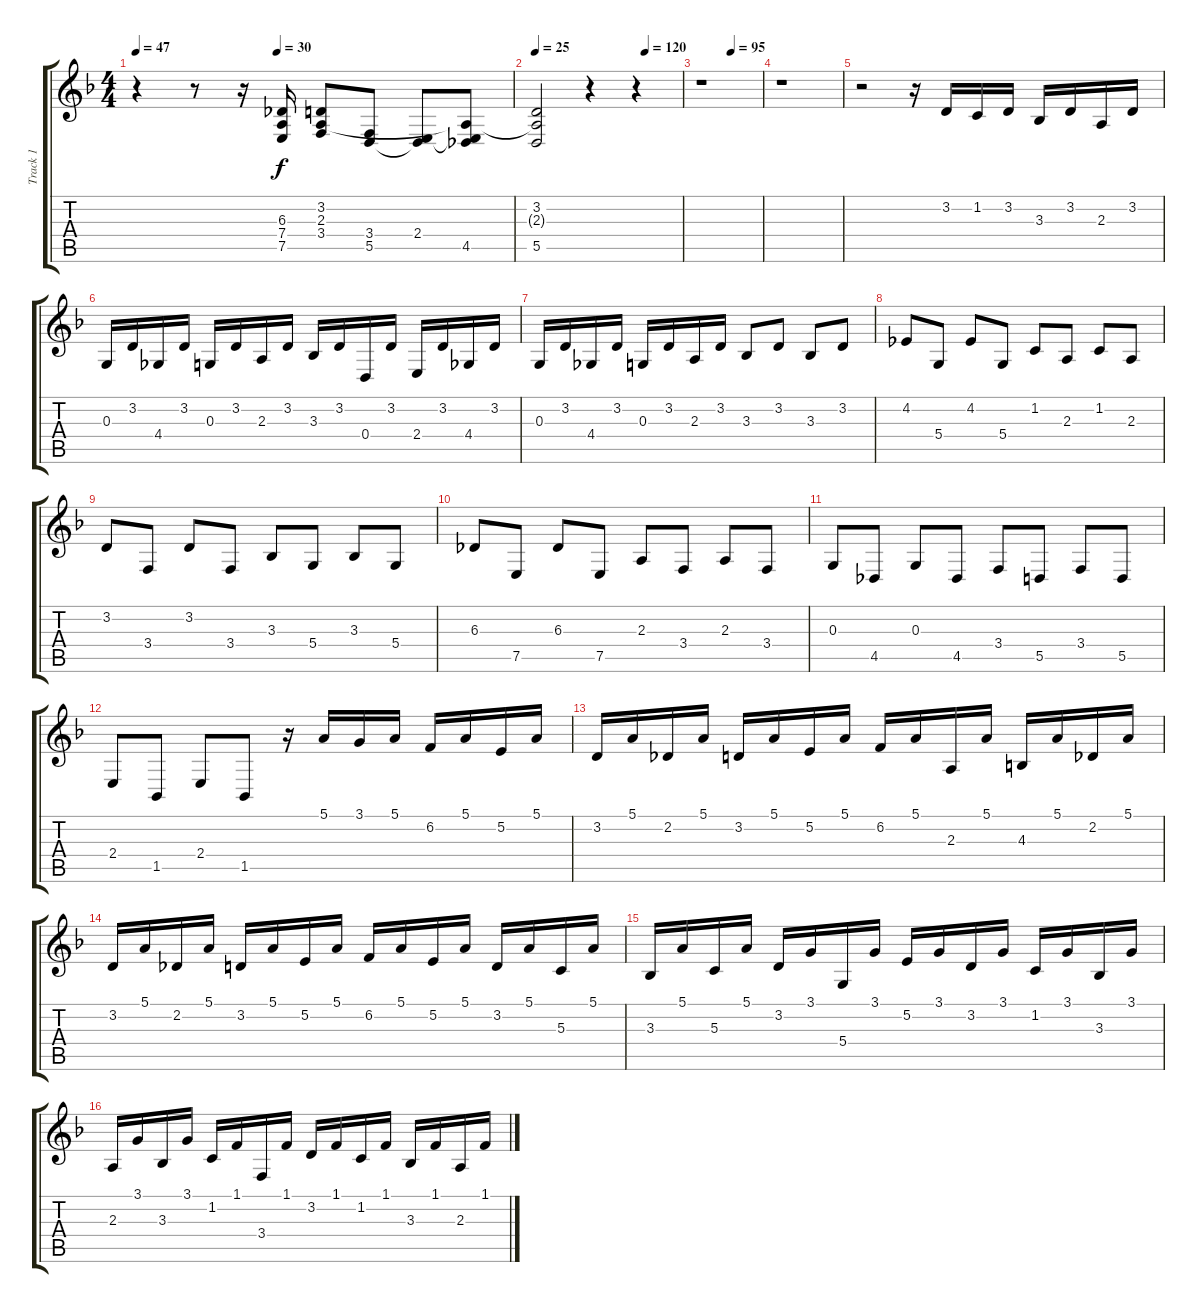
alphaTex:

\track ("Track 1" "Track 1") {instrument churchorgan}
\staff {score tabs}
\tuning (E4 B3 G3 D3 A2 D2) {hide}
\ts (4 4)
\tempo 47
\tempo (30 0.375)
\clef g2
\ks dminor
r.4{dy f} r.8 r.16 (6.3 7.4 7.5).16 (3.2 2.3 3.4).8 (3.4 5.5).8 (2.4 5.5{t}).8 (2.3{t} 2.4{t} 4.5).8 |
\tempo 25
\tempo (120 0.75)
(3.2 2.3{t} 5.5).2 r.4 r.4 |
\tempo (95 0.5)
r.1 |
r.1 |
r.2 r.16 3.2.16 1.2.16 3.2.16 3.3.16 3.2.16 2.3.16 3.2.16 |
0.3.16 3.2.16 4.4.16 3.2.16 0.3.16 3.2.16 2.3.16 3.2.16 3.3.16 3.2.16 0.4.16 3.2.16 2.4.16 3.2.16 4.4.16 3.2.16 |
0.3.16 3.2.16 4.4.16 3.2.16 0.3.16 3.2.16 2.3.16 3.2.16 3.3.8 3.2.8 3.3.8 3.2.8 |
4.2.8 5.4.8 4.2.8 5.4.8 1.2.8 2.3.8 1.2.8 2.3.8 |
3.2.8 3.4.8 3.2.8 3.4.8 3.3.8 5.4.8 3.3.8 5.4.8 |
6.3.8 7.5.8 6.3.8 7.5.8 2.3.8 3.4.8 2.3.8 3.4.8 |
0.3.8 4.5.8 0.3.8 4.5.8 3.4.8 5.5.8 3.4.8 5.5.8 |
2.4.8 1.5.8 2.4.8 1.5.8 r.16 5.1.16 3.1.16 5.1.16 6.2.16 5.1.16 5.2.16 5.1.16 |
3.2.16 5.1.16 2.2.16 5.1.16 3.2.16 5.1.16 5.2.16 5.1.16 6.2.16 5.1.16 2.3.16 5.1.16 4.3.16 5.1.16 2.2.16 5.1.16 |
3.2.16 5.1.16 2.2.16 5.1.16 3.2.16 5.1.16 5.2.16 5.1.16 6.2.16 5.1.16 5.2.16 5.1.16 3.2.16 5.1.16 5.3.16 5.1.16 |
3.3.16 5.1.16 5.3.16 5.1.16 3.2.16 3.1.16 5.4.16 3.1.16 5.2.16 3.1.16 3.2.16 3.1.16 1.2.16 3.1.16 3.3.16 3.1.16 |
2.3.16 3.1.16 3.3.16 3.1.16 1.2.16 1.1.16 3.4.16 1.1.16 3.2.16 1.1.16 1.2.16 1.1.16 3.3.16 1.1.16 2.3.16 1.1.16
